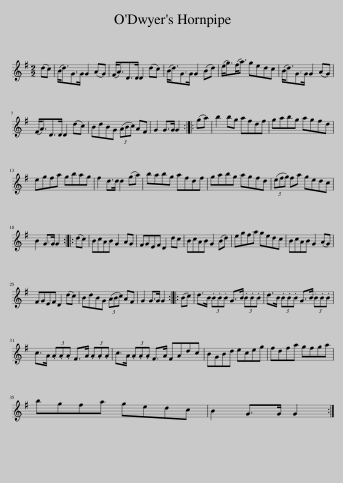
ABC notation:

X:1
L:1/8
M:2/2
I:linebreak $
K:G
V:1 treble
V:1
 (dc) | (B<d)G>G G2 (AG) | (F<A)D>D D2 (dc) | (B<d)G>G G2 (Bd) | (e<g)(f<a) gedc | %5
 (B<d)G>G G2 (AG) |$ (F<A)D>D D2 (dc) | BdBG (3(ABc) AF | G2 G>G G2 :: (ga) | %10
 b2 bg afdf | gabg agfd |$ egfa gbag | f2 d>d d2 (ga) | babg afdf | %15
 gabg agfd | (3(efg) fa gedc |$ B2 G>G G2 :: (dc) | BcAB G2 AG | %20
 FGEF D2 dc | BcAB G2 (Bd) | egfa gedc | BcAB G2 (AG) |$ FGEF D2 (dc) | %25
 BdBG (3(ABc) AF | G2 G>G G2 :: (Bc) | d>B (3.B.B.B G>B (3.B.B.B | d>B (3.B.B.B G>B (3.B.B.B |$ %30
 c>A (3.A.A.A F>A (3.A.A.A | c>A (3.A.A.A F>A FAdc | BGBd eceg | fdfa gfga |$ bgfa gedc | %35
 B2 G>G G2 :| %36
